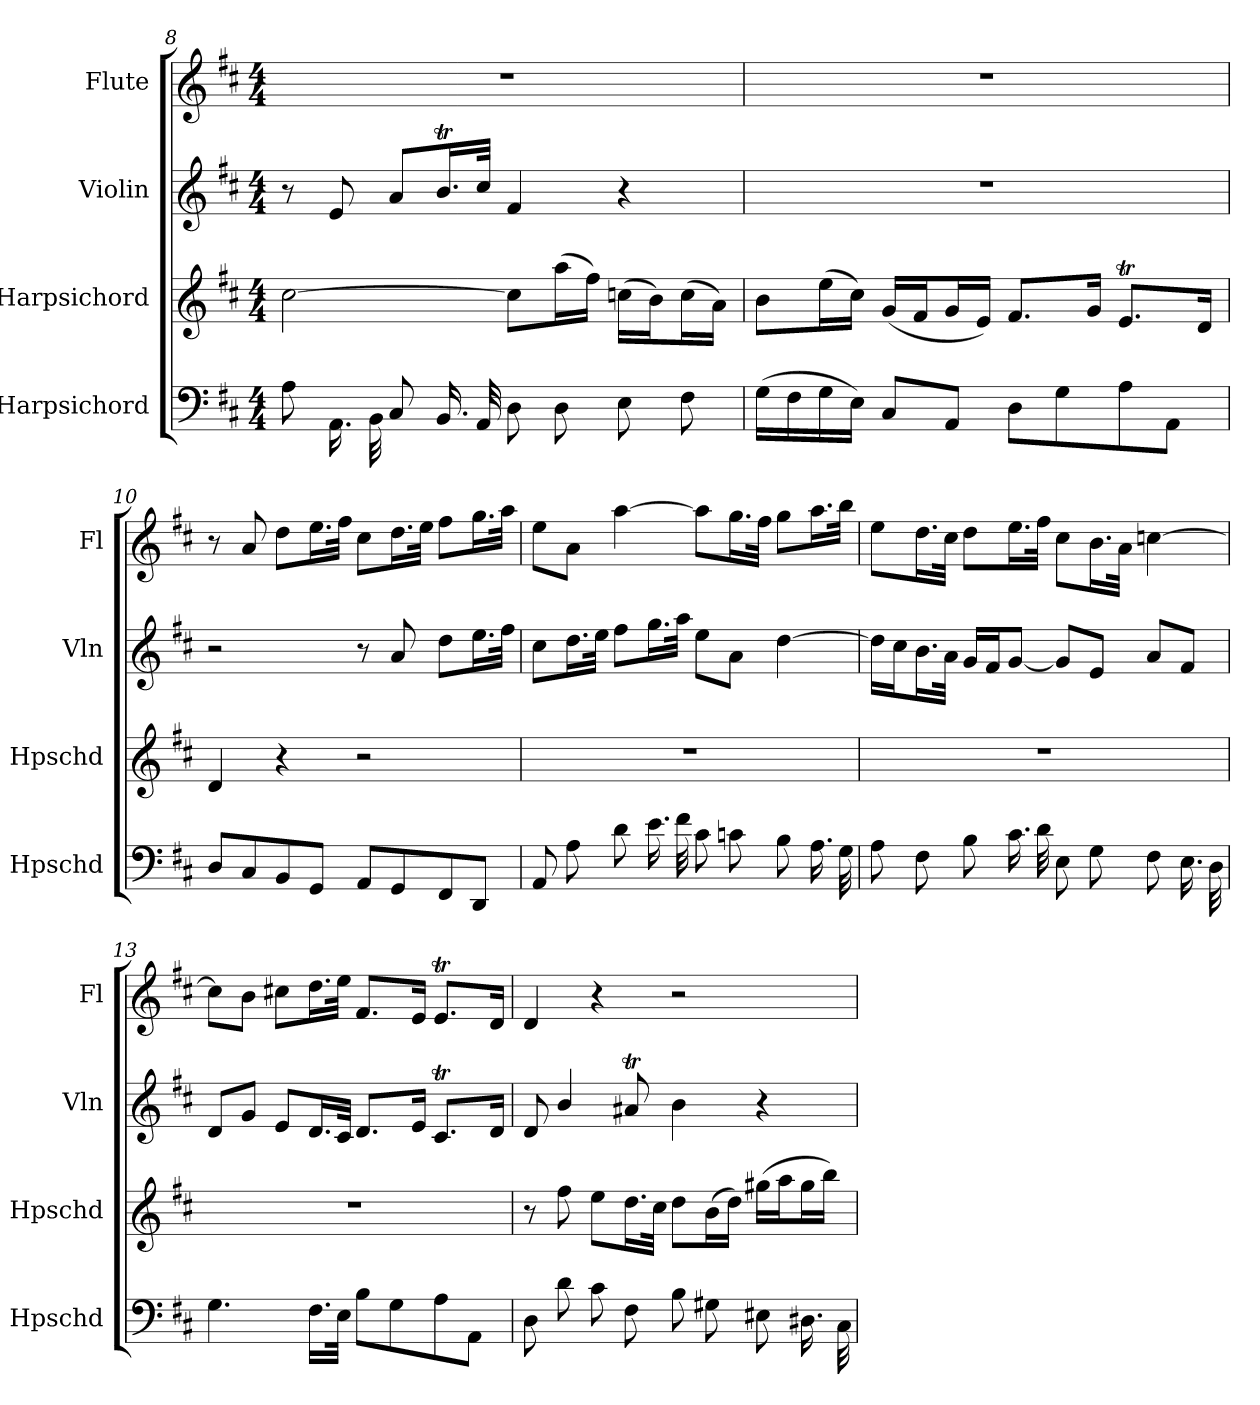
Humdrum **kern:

**kern	**kern	**kern	**kern
*part4	*part3	*part2	*part1
*staff4	*staff3	*staff2	*staff1
*I"Harpsichord	*I"Harpsichord	*I"Violin	*I"Flute
*I'Hpschd	*I'Hpschd	*I'Vln	*I'Fl
*clefF4	*clefG2	*clefG2	*clefG2
*k[f#c#]	*k[f#c#]	*k[f#c#]	*k[f#c#]
*b:	*b:	*b:	*b:
*M4/4	*M4/4	*M4/4	*M4/4
=8	=8	=8	=8
8A\	[2cc#\	8r	1r
16.AA\	.	8e/	.
32BB\	.	.	.
8C#/	.	8a/L	.
16.BB/	.	16.bT/L	.
32AA/	.	32cc#/JJk	.
8D\	8cc#\L]	4f#/	.
8D\	(16aa\L	.	.
.	16ff#\JJ)	.	.
8E\	(16ccn\LL	4r	.
.	16b\J)	.	.
8F#\	(16cc\L	.	.
.	16a\JJ)	.	.
=9	=9	=9	=9
(16G\LL	8b\L	1r	1r
16F#\	.	.	.
16G\	(16ee\L	.	.
16E\JJ)	16cc#\JJ)	.	.
8C#/L	(16g/LL	.	.
.	16f#/J	.	.
8AA/J	16g/L	.	.
.	16e/JJ)	.	.
8D\L	8.f#/L	.	.
8G\	.	.	.
.	16g/Jk	.	.
8A\	8.eT/L	.	.
8AA\J	.	.	.
.	16d/Jk	.	.
=10	=10	=10	=10
8D/L	4d/	2r	8r
8C#/	.	.	8a/
8BB/	4r	.	8dd\L
8GG/J	.	.	16.ee\L
.	.	.	32ff#\JJk
8AA/L	2r	8r	8cc#\L
8GG/	.	8a/	16.dd\L
.	.	.	32ee\JJk
8FF#/	.	8dd\L	8ff#\L
8DD/J	.	16.ee\L	16.gg\L
.	.	32ff#\JJk	32aa\JJk
=11	=11	=11	=11
8AA/	1r	8cc#\L	8ee\L
8A\	.	16.dd\L	8a\J
.	.	32ee\JJk	.
8d\	.	8ff#\L	[4aa\
16.e\	.	16.gg\L	.
32f#\	.	32aa\JJk	.
8c#\	.	8ee\L	8aa\L]
8cn\	.	8a\J	16.gg\L
.	.	.	32ff#\JJk
8B\	.	[4dd\	8gg\L
16.A\	.	.	16.aa\L
32G\	.	.	32bb\JJk
=12	=12	=12	=12
8A\	1r	16dd\LL]	8ee\L
.	.	16cc#\J	.
8F#\	.	16.b\L	16.dd\L
.	.	32a\JJk	32cc#\JJk
8B\	.	16g/LL	8dd\L
.	.	16f#/J	.
16.c#\	.	[8g/J	16.ee\L
32d\	.	.	32ff#\JJk
8E\	.	8g/L]	8cc#\L
8G\	.	8e/J	16.b\L
.	.	.	32a\JJk
8F#\	.	8a/L	[4ccn\
16.E\	.	8f#/J	.
32D\	.	.	.
=13	=13	=13	=13
4.G\	1r	8d/L	8cc\L]
.	.	8g/J	8b\J
.	.	8e/L	8cc#X\L
16.F#\LL	.	16.d/L	16.dd\L
32E\JJk	.	32c#/JJk	32ee\JJk
8B\L	.	8.d/L	8.f#/L
8G\	.	.	.
.	.	16e/Jk	16e/Jk
8A\	.	8.c#t/L	8.eT/L
8AA\J	.	.	.
.	.	16d/Jk	16d/Jk
=14	=14	=14	=14
8D\	8r	8d/	4d/
8d\	8ff#\	4b/	.
8c#\	8ee\L	.	4r
8F#\	16.dd\L	8a#Xt/	.
.	32cc#\JJk	.	.
8B\	8dd\L	4b\	2r
8G#X\	(16b\L	.	.
.	16dd\JJ)	.	.
8E#X\	(16gg#X\LL	4r	.
.	16aa\J	.	.
16.D#X\	16gg#\L	.	.
.	16bb\JJ)	.	.
32C#\	.	.	.
=	=	=	=
*-	*-	*-	*-
